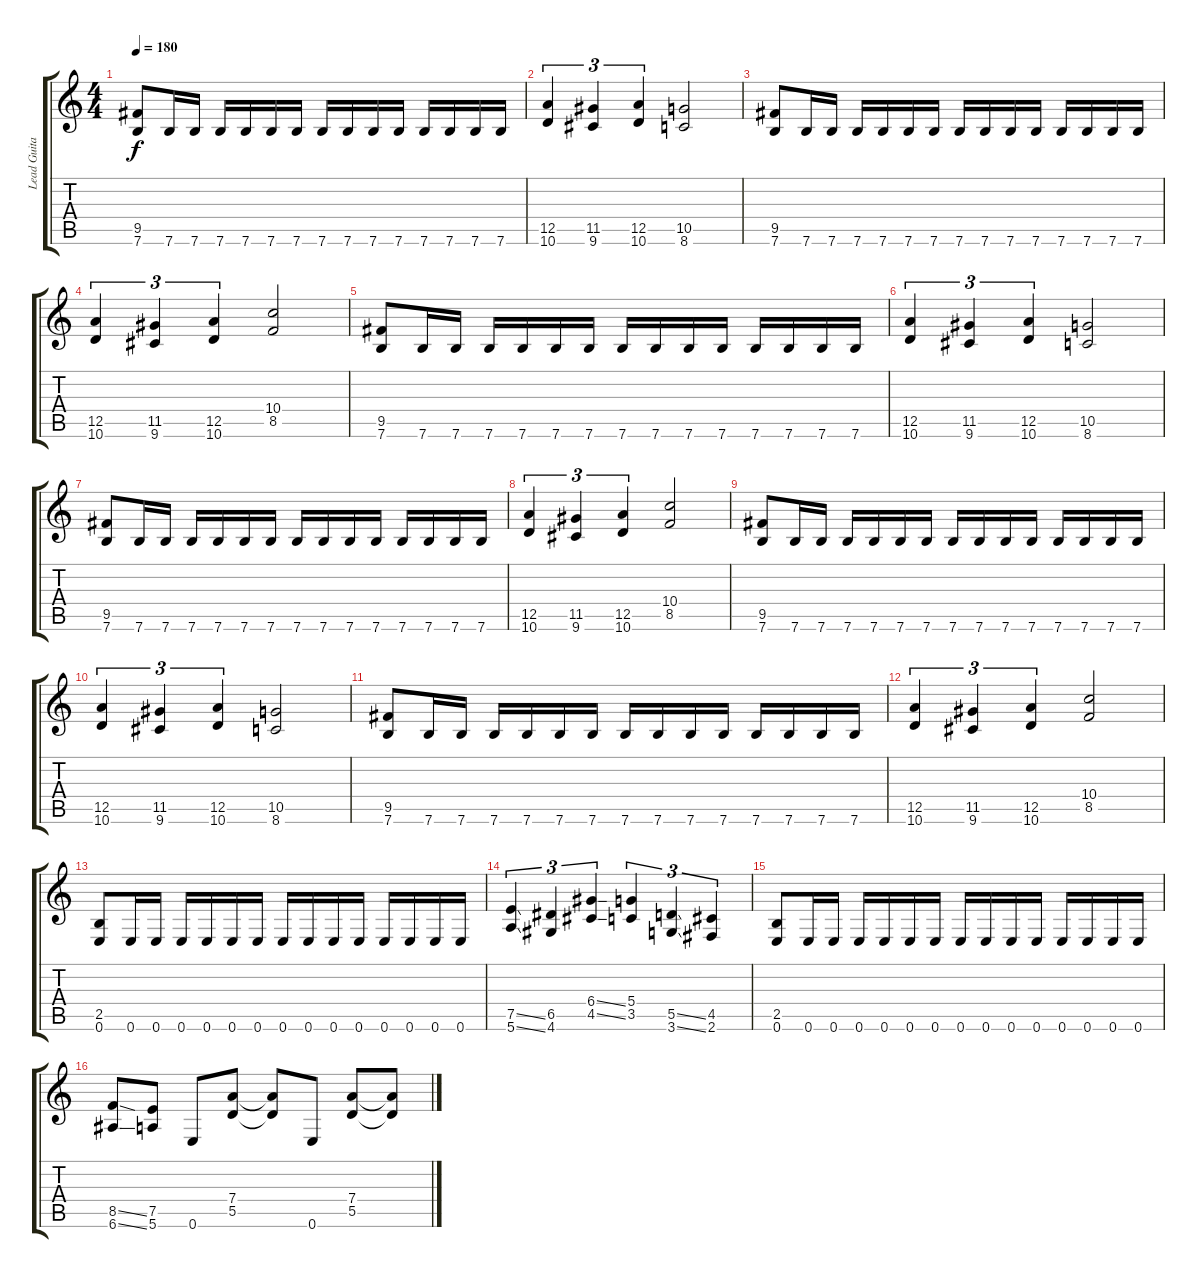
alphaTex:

\track ("Lead Guitar" "Lead Guita") {instrument distortionguitar}
\staff {score tabs}
\tuning (E4 B3 G3 D3 A2 E2) {hide}
\ts (4 4)
\tempo 180
\clef g2
\ks c
(9.5 7.6).8{dy f} 7.6.16 7.6.16 7.6.16 7.6.16 7.6.16 7.6.16 7.6.16 7.6.16 7.6.16 7.6.16 7.6.16 7.6.16 7.6.16 7.6.16 |
(12.5 10.6).4{tu (3 2)} (11.5 9.6).4{tu (3 2)} (12.5 10.6).4{tu (3 2)} (10.5 8.6).2 |
(9.5 7.6).8 7.6.16 7.6.16 7.6.16 7.6.16 7.6.16 7.6.16 7.6.16 7.6.16 7.6.16 7.6.16 7.6.16 7.6.16 7.6.16 7.6.16 |
(12.5 10.6).4{tu (3 2)} (11.5 9.6).4{tu (3 2)} (12.5 10.6).4{tu (3 2)} (10.4 8.5).2 |
(9.5 7.6).8 7.6.16 7.6.16 7.6.16 7.6.16 7.6.16 7.6.16 7.6.16 7.6.16 7.6.16 7.6.16 7.6.16 7.6.16 7.6.16 7.6.16 |
(12.5 10.6).4{tu (3 2)} (11.5 9.6).4{tu (3 2)} (12.5 10.6).4{tu (3 2)} (10.5 8.6).2 |
(9.5 7.6).8 7.6.16 7.6.16 7.6.16 7.6.16 7.6.16 7.6.16 7.6.16 7.6.16 7.6.16 7.6.16 7.6.16 7.6.16 7.6.16 7.6.16 |
(12.5 10.6).4{tu (3 2)} (11.5 9.6).4{tu (3 2)} (12.5 10.6).4{tu (3 2)} (10.4 8.5).2 |
(9.5 7.6).8 7.6.16 7.6.16 7.6.16 7.6.16 7.6.16 7.6.16 7.6.16 7.6.16 7.6.16 7.6.16 7.6.16 7.6.16 7.6.16 7.6.16 |
(12.5 10.6).4{tu (3 2)} (11.5 9.6).4{tu (3 2)} (12.5 10.6).4{tu (3 2)} (10.5 8.6).2 |
(9.5 7.6).8 7.6.16 7.6.16 7.6.16 7.6.16 7.6.16 7.6.16 7.6.16 7.6.16 7.6.16 7.6.16 7.6.16 7.6.16 7.6.16 7.6.16 |
(12.5 10.6).4{tu (3 2)} (11.5 9.6).4{tu (3 2)} (12.5 10.6).4{tu (3 2)} (10.4 8.5).2 |
(2.5 0.6).8 0.6.16 0.6.16 0.6.16 0.6.16 0.6.16 0.6.16 0.6.16 0.6.16 0.6.16 0.6.16 0.6.16 0.6.16 0.6.16 0.6.16 |
(7.5{ss} 5.6{ss}).4{tu (3 2)} (6.5 4.6).4{tu (3 2)} (6.4{ss} 4.5{ss}).4{tu (3 2)} (5.4 3.5).4{tu (3 2)} (5.5{ss} 3.6{ss}).4{tu (3 2)} (4.5 2.6).4{tu (3 2)} |
(2.5 0.6).8 0.6.16 0.6.16 0.6.16 0.6.16 0.6.16 0.6.16 0.6.16 0.6.16 0.6.16 0.6.16 0.6.16 0.6.16 0.6.16 0.6.16 |
(8.5{ss} 6.6{ss}).8 (7.5 5.6).8 0.6.8 (7.4 5.5).8 (7.4{t} 5.5{t}).8 0.6.8 (7.4 5.5).8 (7.4{t} 5.5{t}).8
